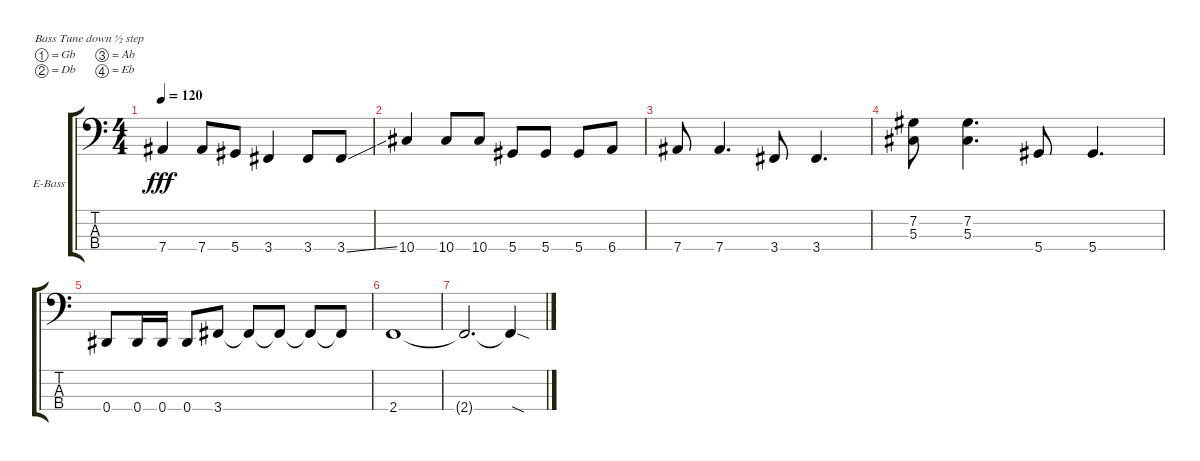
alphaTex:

\bracketExtendMode groupsimilarinstruments
\firstSystemTrackNameOrientation horizontal
\otherSystemsTrackNameOrientation horizontal
\track ("Bass" "E-Bass") {instrument electricbasspick}
\staff {score tabs}
\tuning (Gb2 Db2 Ab1 Eb1)
\ts (4 4)
\tempo 120
\clef f4
\ks c
7.4.4{dy fff} 7.4.8 5.4.8 3.4.4 3.4.8 3.4{ss}.8 |
10.4.4 10.4.8 10.4.8 5.4.8 5.4.8 5.4.8 6.4.8 |
7.4.8 7.4.4{d} 3.4.8 3.4.4{d} |
(7.2 5.3).8 (7.2 5.3).4{d} 5.4.8 5.4.4{d} |
0.4.8 0.4.16 0.4.16 0.4.8 3.4.8 3.4{t}.8 3.4{t}.8 3.4{t}.8 3.4{t}.8 |
2.4.1 |
2.4{t}.2{d} 2.4{sod t}.4
